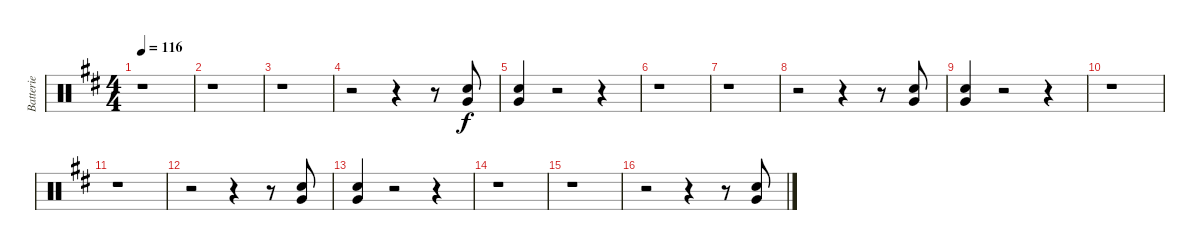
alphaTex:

\track ("Batterie" "Batterie") {instrument percussion}
\staff {score}
\articulation defaults
\ts (4 4)
\tempo 116
\clef neutral
\ks d
r.1{dy f} |
r.1 |
r.1 |
r.2 r.4 r.8 ("Very Low Tom (hit)" "Snare (hit) 2").8 |
("Very Low Tom (hit)" "Snare (hit) 2").4 r.2 r.4 |
r.1 |
r.1 |
r.2 r.4 r.8 ("Very Low Tom (hit)" "Snare (hit) 2").8 |
("Very Low Tom (hit)" "Snare (hit) 2").4 r.2 r.4 |
r.1 |
r.1 |
r.2 r.4 r.8 ("Very Low Tom (hit)" "Snare (hit) 2").8 |
("Very Low Tom (hit)" "Snare (hit) 2").4 r.2 r.4 |
r.1 |
r.1 |
r.2 r.4 r.8 ("Very Low Tom (hit)" "Snare (hit) 2").8
